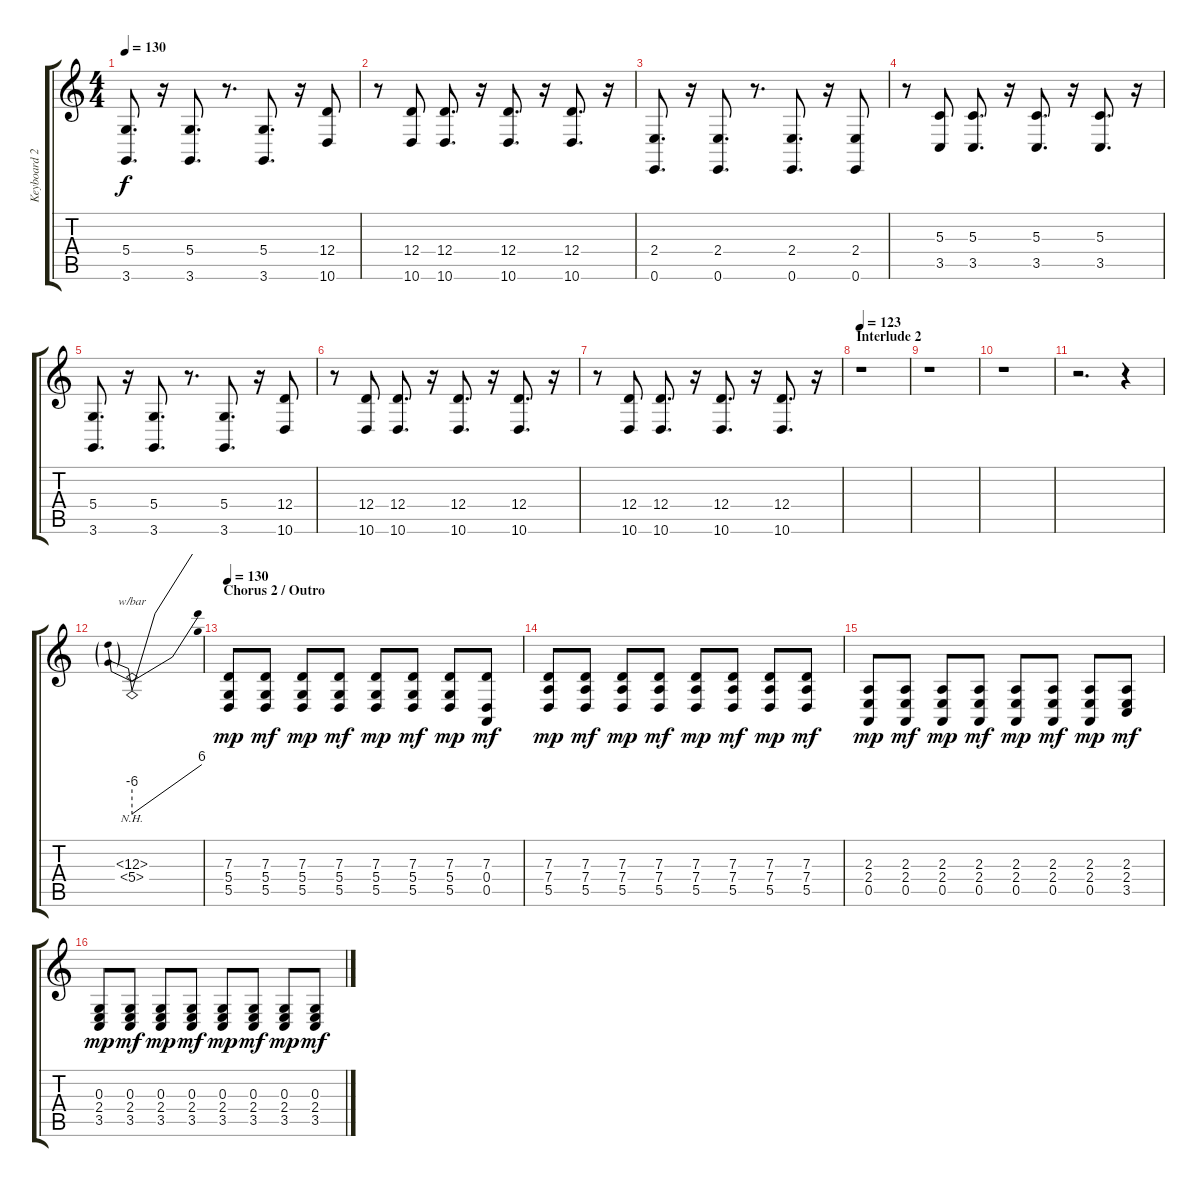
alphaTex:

\track ("Keyboard 2" "Keyboard 2") {instrument lead1square}
\staff {score tabs}
\tuning (E4 B3 G3 D3 A2 E2) {hide}
\ts (4 4)
\tempo 130
\clef g2
\ks c
(5.4 3.6).8{d dy f} r.16 (5.4 3.6).8{d} r.8{d} (5.4 3.6).8{d} r.16 (12.4 10.6).8 |
r.8 (12.4 10.6).8 (12.4 10.6).8{d} r.16 (12.4 10.6).8{d} r.16 (12.4 10.6).8{d} r.16 |
(2.4 0.6).8{d} r.16 (2.4 0.6).8{d} r.8{d} (2.4 0.6).8{d} r.16 (2.4 0.6).8 |
r.8 (5.3 3.5).8 (5.3 3.5).8{d} r.16 (5.3 3.5).8{d} r.16 (5.3 3.5).8{d} r.16 |
(5.4 3.6).8{d} r.16 (5.4 3.6).8{d} r.8{d} (5.4 3.6).8{d} r.16 (12.4 10.6).8 |
r.8 (12.4 10.6).8 (12.4 10.6).8{d} r.16 (12.4 10.6).8{d} r.16 (12.4 10.6).8{d} r.16 |
r.8 (12.4 10.6).8 (12.4 10.6).8{d} r.16 (12.4 10.6).8{d} r.16 (12.4 10.6).8{d} r.16 |
\section ("" "Interlude 2")
\tempo 123
r.1 |
r.1 |
r.1 |
r.2{d} r.4 |
(12.3{nh} 5.4{nh}).1{tbe (predivedive default 0 -24 60 24)} |
\section ("" "Chorus 2 / Outro")
\tempo 130
(7.3 5.4 5.5).8{dy mp} (7.3 5.4 5.5).8{dy mf} (7.3 5.4 5.5).8{dy mp} (7.3 5.4 5.5).8{dy mf} (7.3 5.4 5.5).8{dy mp} (7.3 5.4 5.5).8{dy mf} (7.3 5.4 5.5).8{dy mp} (7.3 0.4 0.5).8{dy mf} |
(7.3 7.4 5.5).8{dy mp} (7.3 7.4 5.5).8{dy mf} (7.3 7.4 5.5).8{dy mp} (7.3 7.4 5.5).8{dy mf} (7.3 7.4 5.5).8{dy mp} (7.3 7.4 5.5).8{dy mf} (7.3 7.4 5.5).8{dy mp} (7.3 7.4 5.5).8{dy mf} |
(2.3 2.4 0.5).8{dy mp} (2.3 2.4 0.5).8{dy mf} (2.3 2.4 0.5).8{dy mp} (2.3 2.4 0.5).8{dy mf} (2.3 2.4 0.5).8{dy mp} (2.3 2.4 0.5).8{dy mf} (2.3 2.4 0.5).8{dy mp} (2.3 2.4 3.5).8{dy mf} |
(0.3 2.4 3.5).8{dy mp} (0.3 2.4 3.5).8{dy mf} (0.3 2.4 3.5).8{dy mp} (0.3 2.4 3.5).8{dy mf} (0.3 2.4 3.5).8{dy mp} (0.3 2.4 3.5).8{dy mf} (0.3 2.4 3.5).8{dy mp} (0.3 2.4 3.5).8{dy mf}
